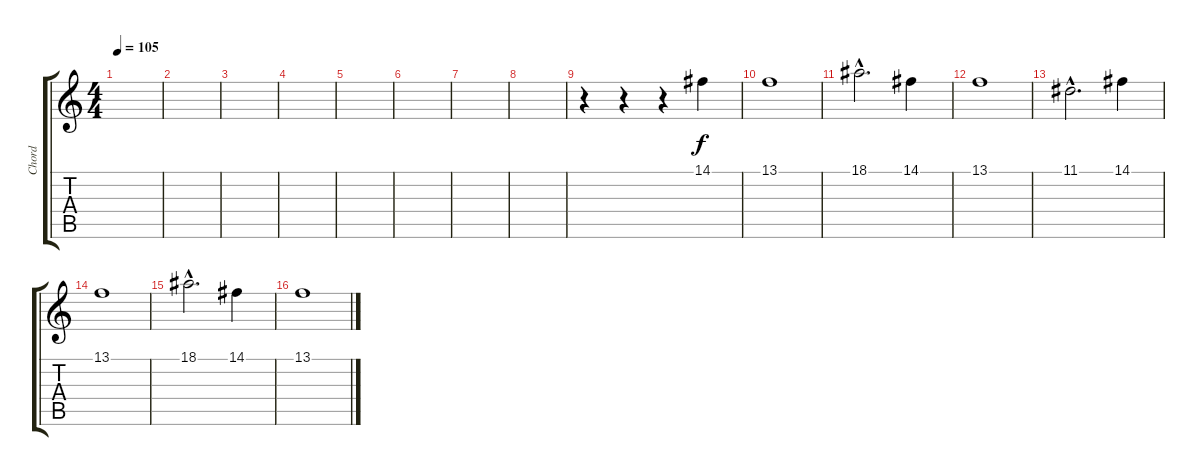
\track ("Chord" "Chord") {instrument lead1square}
\staff {score tabs}
\tuning (E4 B3 G3 D3 A2 E2) {hide}
\ts (4 4)
\tempo 105
\clef g2
\ks c
|
|
|
|
|
|
|
|
r.4 r.4 r.4 14.1.4 |
13.1.1 |
18.1{hac}.2{d} 14.1.4 |
13.1.1 |
11.1{hac}.2{d} 14.1.4 |
13.1.1 |
18.1{hac}.2{d} 14.1.4 |
13.1.1
